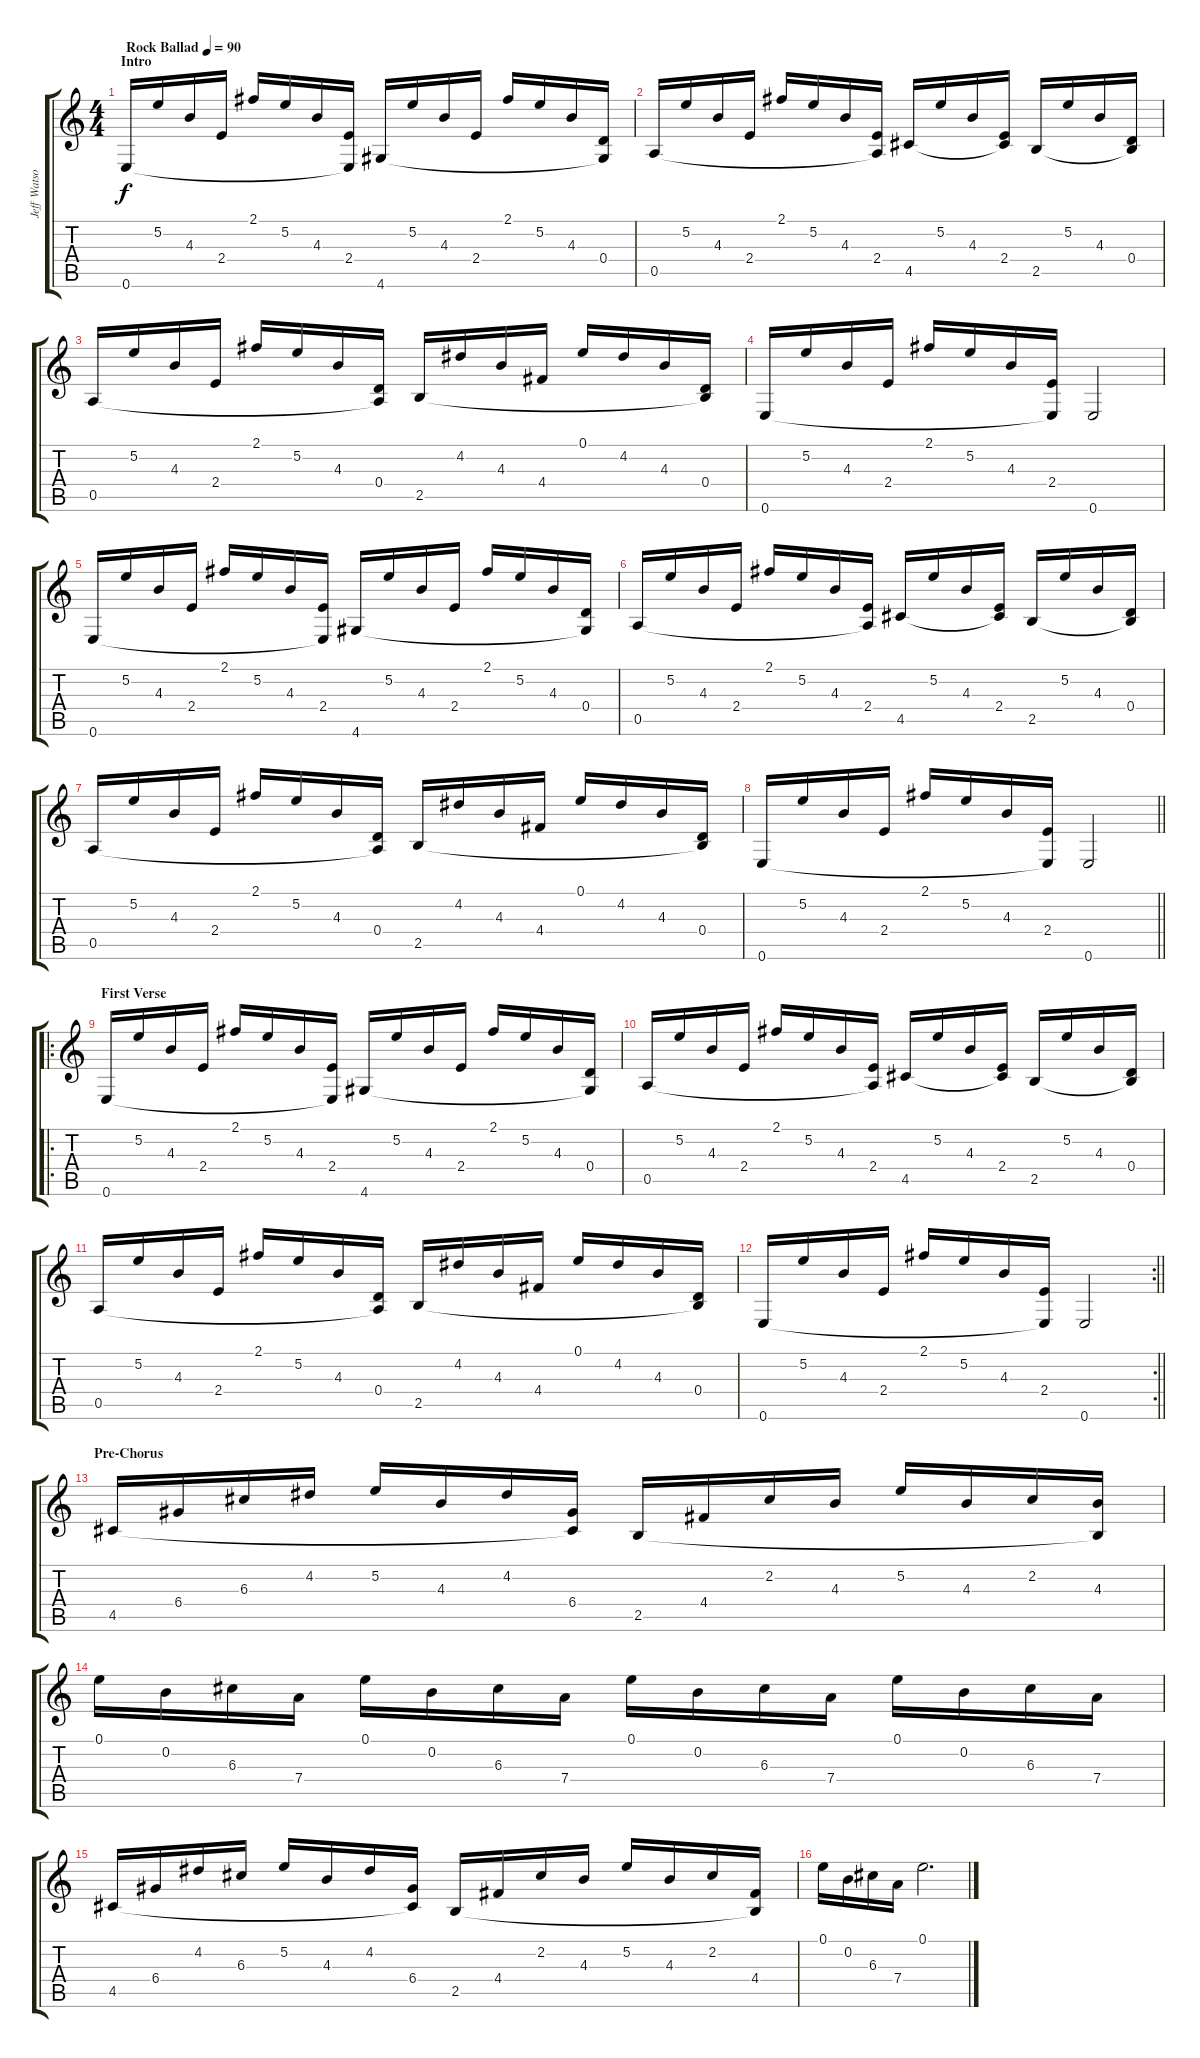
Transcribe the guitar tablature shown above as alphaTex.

\track ("Jeff Watson Acoustic" "Jeff Watso") {instrument acousticguitarsteel}
\staff {score tabs}
\tuning (E4 B3 G3 D3 A2 E2) {hide}
\ts (4 4)
\section ("" "Intro")
\tempo (90 "Rock Ballad")
\clef g2
\ks c
0.6.16{dy f instrument acousticguitarsteel} 5.2.16 4.3.16 2.4.16 2.1.16 5.2.16 4.3.16 (2.4 0.6{t}).16 4.6.16 5.2.16 4.3.16 2.4.16 2.1.16 5.2.16 4.3.16 (0.4 4.6{t}).16 |
0.5.16 5.2.16 4.3.16 2.4.16 2.1.16 5.2.16 4.3.16 (2.4 0.5{t}).16 4.5.16 5.2.16 4.3.16 (2.4 4.5{t}).16 2.5.16 5.2.16 4.3.16 (0.4 2.5{t}).16 |
0.5.16 5.2.16 4.3.16 2.4.16 2.1.16 5.2.16 4.3.16 (0.4 0.5{t}).16 2.5.16 4.2.16 4.3.16 4.4.16 0.1.16 4.2.16 4.3.16 (0.4 2.5{t}).16 |
0.6.16 5.2.16 4.3.16 2.4.16 2.1.16 5.2.16 4.3.16 (2.4 0.6{t}).16 0.6.2 |
0.6.16 5.2.16 4.3.16 2.4.16 2.1.16 5.2.16 4.3.16 (2.4 0.6{t}).16 4.6.16 5.2.16 4.3.16 2.4.16 2.1.16 5.2.16 4.3.16 (0.4 4.6{t}).16 |
0.5.16 5.2.16 4.3.16 2.4.16 2.1.16 5.2.16 4.3.16 (2.4 0.5{t}).16 4.5.16 5.2.16 4.3.16 (2.4 4.5{t}).16 2.5.16 5.2.16 4.3.16 (0.4 2.5{t}).16 |
0.5.16 5.2.16 4.3.16 2.4.16 2.1.16 5.2.16 4.3.16 (0.4 0.5{t}).16 2.5.16 4.2.16 4.3.16 4.4.16 0.1.16 4.2.16 4.3.16 (0.4 2.5{t}).16 |
\barLineRight lightlight
0.6.16 5.2.16 4.3.16 2.4.16 2.1.16 5.2.16 4.3.16 (2.4 0.6{t}).16 0.6.2 |
\ro
\section ("" "First Verse")
0.6.16 5.2.16 4.3.16 2.4.16 2.1.16 5.2.16 4.3.16 (2.4 0.6{t}).16 4.6.16 5.2.16 4.3.16 2.4.16 2.1.16 5.2.16 4.3.16 (0.4 4.6{t}).16 |
0.5.16 5.2.16 4.3.16 2.4.16 2.1.16 5.2.16 4.3.16 (2.4 0.5{t}).16 4.5.16 5.2.16 4.3.16 (2.4 4.5{t}).16 2.5.16 5.2.16 4.3.16 (0.4 2.5{t}).16 |
0.5.16 5.2.16 4.3.16 2.4.16 2.1.16 5.2.16 4.3.16 (0.4 0.5{t}).16 2.5.16 4.2.16 4.3.16 4.4.16 0.1.16 4.2.16 4.3.16 (0.4 2.5{t}).16 |
\rc 2
\barLineRight lightlight
0.6.16 5.2.16 4.3.16 2.4.16 2.1.16 5.2.16 4.3.16 (2.4 0.6{t}).16 0.6.2 |
\section ("" "Pre-Chorus")
4.5.16 6.4.16 6.3.16 4.2.16 5.2.16 4.3.16 4.2.16 (6.4 4.5{t}).16 2.5.16 4.4.16 2.2.16 4.3.16 5.2.16 4.3.16 2.2.16 (4.3 2.5{t}).16 |
0.1.16 0.2.16 6.3.16 7.4.16 0.1.16 0.2.16 6.3.16 7.4.16 0.1.16 0.2.16 6.3.16 7.4.16 0.1.16 0.2.16 6.3.16 7.4.16 |
4.5.16 6.4.16 4.2.16 6.3.16 5.2.16 4.3.16 4.2.16 (6.4 4.5{t}).16 2.5.16 4.4.16 2.2.16 4.3.16 5.2.16 4.3.16 2.2.16 (4.4 2.5{t}).16 |
0.1.16 0.2.16 6.3.16 7.4.16 0.1.2{d}
